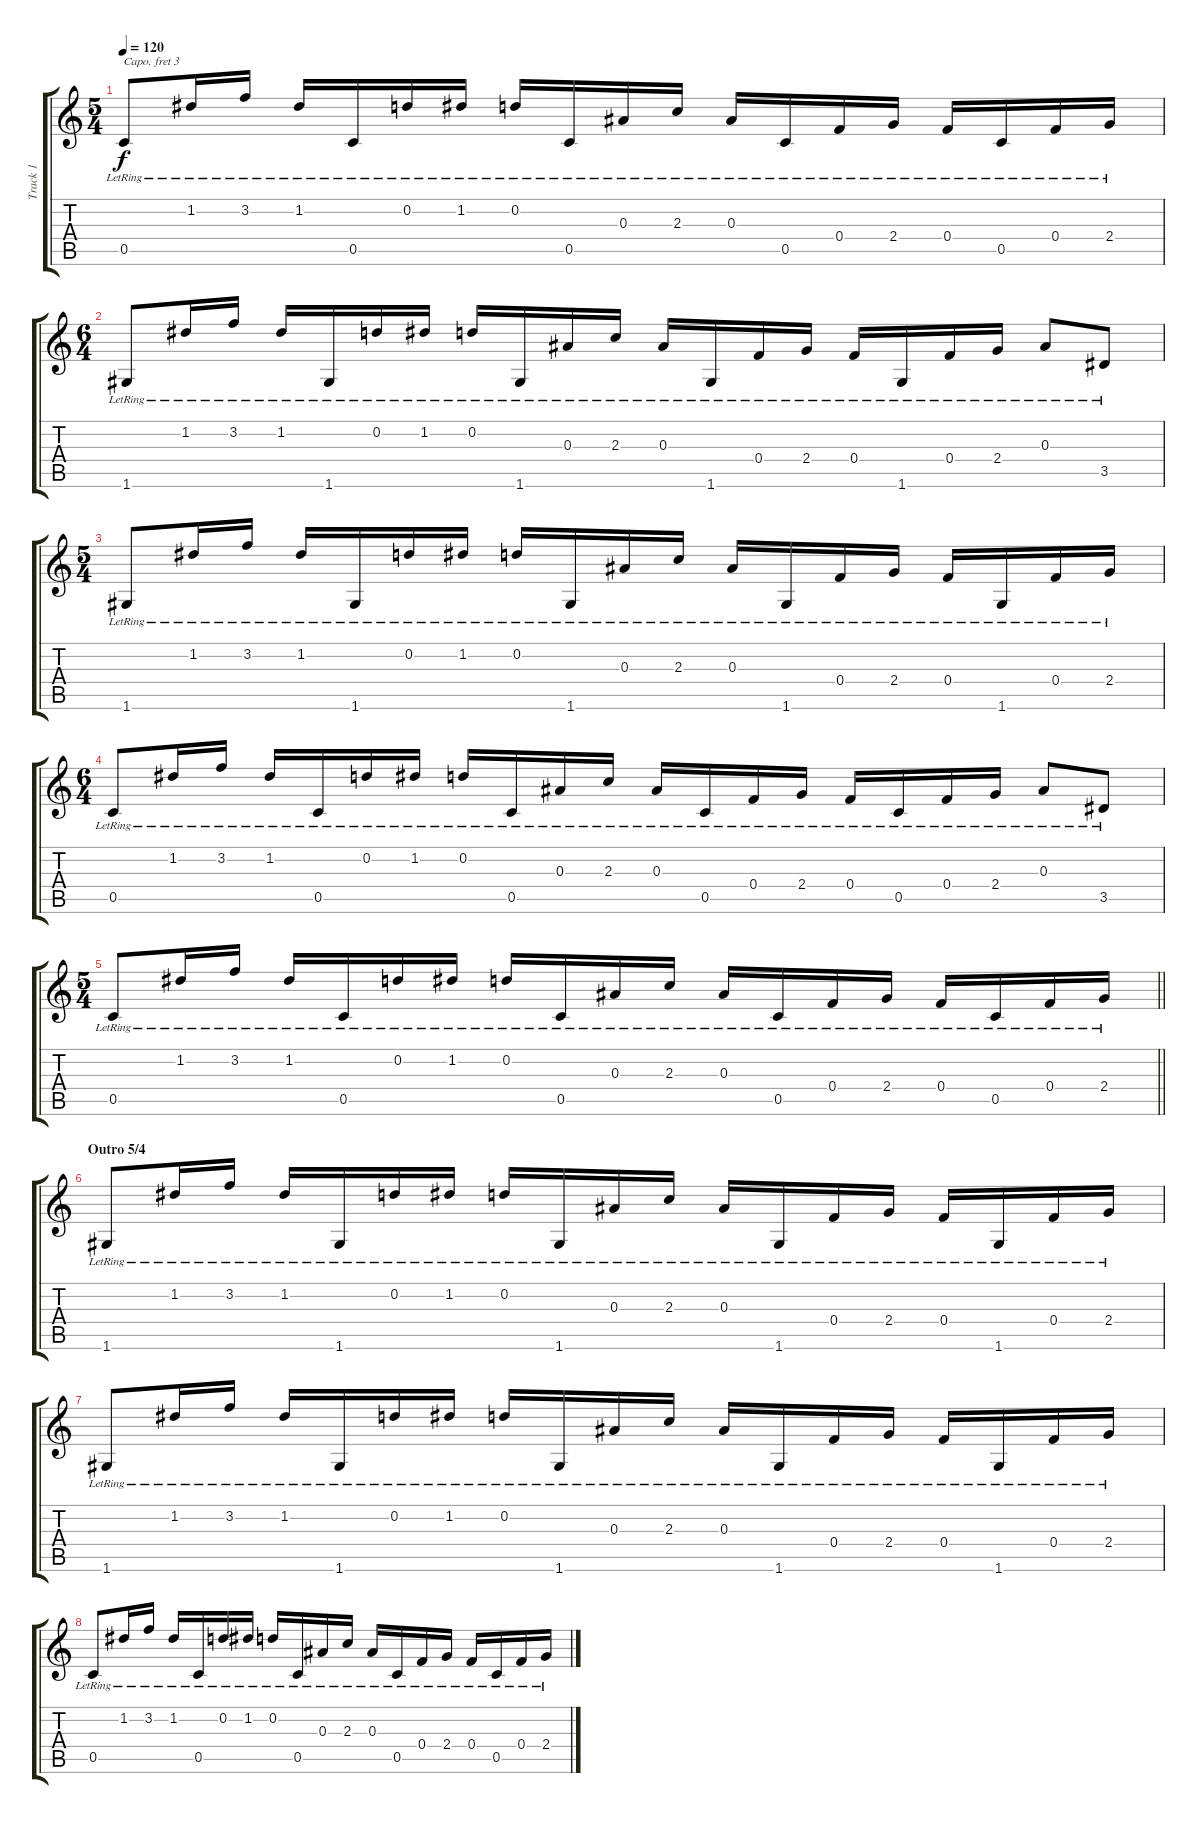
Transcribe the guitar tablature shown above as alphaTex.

\track ("Track 1" "Track 1") {instrument acousticguitarsteel}
\staff {score tabs}
\capo 3
\tuning (E4 B3 G3 D3 A2 E2) {hide}
\ts (5 4)
\tempo 120
\clef g2
\ks c
0.5{lr}.8{dy f} 1.2{lr}.16 3.2{lr}.16 1.2{lr}.16 0.5{lr}.16 0.2{lr}.16 1.2{lr}.16 0.2{lr}.16 0.5{lr}.16 0.3{lr}.16 2.3{lr}.16 0.3{lr}.16 0.5{lr}.16 0.4{lr}.16 2.4{lr}.16 0.4{lr}.16 0.5{lr}.16 0.4{lr}.16 2.4{lr}.16 |
\ts (6 4)
1.6{lr}.8 1.2{lr}.16 3.2{lr}.16 1.2{lr}.16 1.6{lr}.16 0.2{lr}.16 1.2{lr}.16 0.2{lr}.16 1.6{lr}.16 0.3{lr}.16 2.3{lr}.16 0.3{lr}.16 1.6{lr}.16 0.4{lr}.16 2.4{lr}.16 0.4{lr}.16 1.6{lr}.16 0.4{lr}.16 2.4{lr}.16 0.3{lr}.8 3.5{lr}.8 |
\ts (5 4)
1.6{lr}.8 1.2{lr}.16 3.2{lr}.16 1.2{lr}.16 1.6{lr}.16 0.2{lr}.16 1.2{lr}.16 0.2{lr}.16 1.6{lr}.16 0.3{lr}.16 2.3{lr}.16 0.3{lr}.16 1.6{lr}.16 0.4{lr}.16 2.4{lr}.16 0.4{lr}.16 1.6{lr}.16 0.4{lr}.16 2.4{lr}.16 |
\ts (6 4)
0.5{lr}.8 1.2{lr}.16 3.2{lr}.16 1.2{lr}.16 0.5{lr}.16 0.2{lr}.16 1.2{lr}.16 0.2{lr}.16 0.5{lr}.16 0.3{lr}.16 2.3{lr}.16 0.3{lr}.16 0.5{lr}.16 0.4{lr}.16 2.4{lr}.16 0.4{lr}.16 0.5{lr}.16 0.4{lr}.16 2.4{lr}.16 0.3{lr}.8 3.5{lr}.8 |
\ts (5 4)
\barLineRight lightlight
0.5{lr}.8 1.2{lr}.16 3.2{lr}.16 1.2{lr}.16 0.5{lr}.16 0.2{lr}.16 1.2{lr}.16 0.2{lr}.16 0.5{lr}.16 0.3{lr}.16 2.3{lr}.16 0.3{lr}.16 0.5{lr}.16 0.4{lr}.16 2.4{lr}.16 0.4{lr}.16 0.5{lr}.16 0.4{lr}.16 2.4{lr}.16 |
\section ("" "Outro 5/4")
1.6{lr}.8 1.2{lr}.16 3.2{lr}.16 1.2{lr}.16 1.6{lr}.16 0.2{lr}.16 1.2{lr}.16 0.2{lr}.16 1.6{lr}.16 0.3{lr}.16 2.3{lr}.16 0.3{lr}.16 1.6{lr}.16 0.4{lr}.16 2.4{lr}.16 0.4{lr}.16 1.6{lr}.16 0.4{lr}.16 2.4{lr}.16 |
1.6{lr}.8 1.2{lr}.16 3.2{lr}.16 1.2{lr}.16 1.6{lr}.16 0.2{lr}.16 1.2{lr}.16 0.2{lr}.16 1.6{lr}.16 0.3{lr}.16 2.3{lr}.16 0.3{lr}.16 1.6{lr}.16 0.4{lr}.16 2.4{lr}.16 0.4{lr}.16 1.6{lr}.16 0.4{lr}.16 2.4{lr}.16 |
0.5{lr}.8 1.2{lr}.16 3.2{lr}.16 1.2{lr}.16 0.5{lr}.16 0.2{lr}.16 1.2{lr}.16 0.2{lr}.16 0.5{lr}.16 0.3{lr}.16 2.3{lr}.16 0.3{lr}.16 0.5{lr}.16 0.4{lr}.16 2.4{lr}.16 0.4{lr}.16 0.5{lr}.16 0.4{lr}.16 2.4{lr}.16
